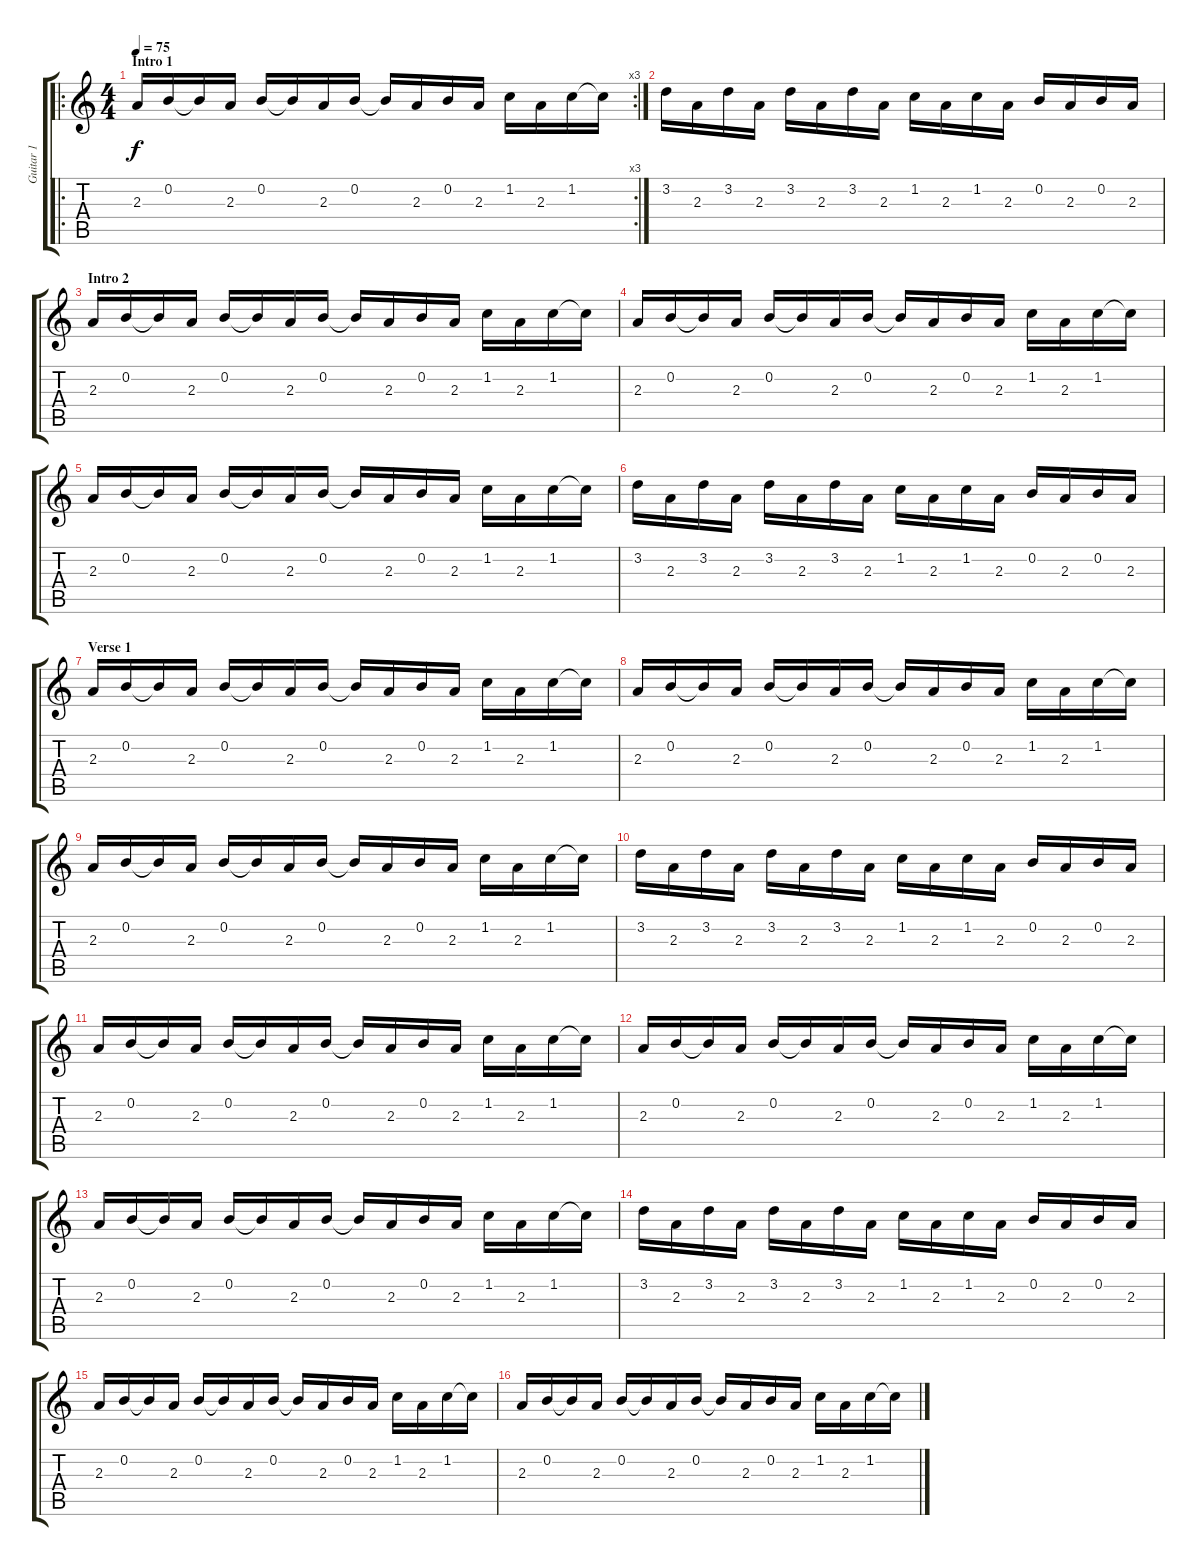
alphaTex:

\track ("Guitar 1" "Guitar 1") {instrument acousticguitarnylon}
\staff {score tabs}
\tuning (E4 B3 G3 D3 A2 E2) {hide}
\ro
\rc 3
\ts (4 4)
\section ("" "Intro 1")
\tempo 75
\clef g2
\ks c
2.3.16{dy f instrument acousticguitarnylon} 0.2.16 0.2{t}.16 2.3.16 0.2.16 0.2{t}.16 2.3.16 0.2.16 0.2{t}.16 2.3.16 0.2.16 2.3.16 1.2.16 2.3.16 1.2.16 1.2{t}.16 |
3.2.16 2.3.16 3.2.16 2.3.16 3.2.16 2.3.16 3.2.16 2.3.16 1.2.16 2.3.16 1.2.16 2.3.16 0.2.16 2.3.16 0.2.16 2.3.16 |
\section ("" "Intro 2")
2.3.16 0.2.16 0.2{t}.16 2.3.16 0.2.16 0.2{t}.16 2.3.16 0.2.16 0.2{t}.16 2.3.16 0.2.16 2.3.16 1.2.16 2.3.16 1.2.16 1.2{t}.16 |
2.3.16 0.2.16 0.2{t}.16 2.3.16 0.2.16 0.2{t}.16 2.3.16 0.2.16 0.2{t}.16 2.3.16 0.2.16 2.3.16 1.2.16 2.3.16 1.2.16 1.2{t}.16 |
2.3.16 0.2.16 0.2{t}.16 2.3.16 0.2.16 0.2{t}.16 2.3.16 0.2.16 0.2{t}.16 2.3.16 0.2.16 2.3.16 1.2.16 2.3.16 1.2.16 1.2{t}.16 |
3.2.16 2.3.16 3.2.16 2.3.16 3.2.16 2.3.16 3.2.16 2.3.16 1.2.16 2.3.16 1.2.16 2.3.16 0.2.16 2.3.16 0.2.16 2.3.16 |
\section ("" "Verse 1")
2.3.16 0.2.16 0.2{t}.16 2.3.16 0.2.16 0.2{t}.16 2.3.16 0.2.16 0.2{t}.16 2.3.16 0.2.16 2.3.16 1.2.16 2.3.16 1.2.16 1.2{t}.16 |
2.3.16 0.2.16 0.2{t}.16 2.3.16 0.2.16 0.2{t}.16 2.3.16 0.2.16 0.2{t}.16 2.3.16 0.2.16 2.3.16 1.2.16 2.3.16 1.2.16 1.2{t}.16 |
2.3.16 0.2.16 0.2{t}.16 2.3.16 0.2.16 0.2{t}.16 2.3.16 0.2.16 0.2{t}.16 2.3.16 0.2.16 2.3.16 1.2.16 2.3.16 1.2.16 1.2{t}.16 |
3.2.16 2.3.16 3.2.16 2.3.16 3.2.16 2.3.16 3.2.16 2.3.16 1.2.16 2.3.16 1.2.16 2.3.16 0.2.16 2.3.16 0.2.16 2.3.16 |
2.3.16 0.2.16 0.2{t}.16 2.3.16 0.2.16 0.2{t}.16 2.3.16 0.2.16 0.2{t}.16 2.3.16 0.2.16 2.3.16 1.2.16 2.3.16 1.2.16 1.2{t}.16 |
2.3.16 0.2.16 0.2{t}.16 2.3.16 0.2.16 0.2{t}.16 2.3.16 0.2.16 0.2{t}.16 2.3.16 0.2.16 2.3.16 1.2.16 2.3.16 1.2.16 1.2{t}.16 |
2.3.16 0.2.16 0.2{t}.16 2.3.16 0.2.16 0.2{t}.16 2.3.16 0.2.16 0.2{t}.16 2.3.16 0.2.16 2.3.16 1.2.16 2.3.16 1.2.16 1.2{t}.16 |
3.2.16 2.3.16 3.2.16 2.3.16 3.2.16 2.3.16 3.2.16 2.3.16 1.2.16 2.3.16 1.2.16 2.3.16 0.2.16 2.3.16 0.2.16 2.3.16 |
2.3.16 0.2.16 0.2{t}.16 2.3.16 0.2.16 0.2{t}.16 2.3.16 0.2.16 0.2{t}.16 2.3.16 0.2.16 2.3.16 1.2.16 2.3.16 1.2.16 1.2{t}.16 |
2.3.16 0.2.16 0.2{t}.16 2.3.16 0.2.16 0.2{t}.16 2.3.16 0.2.16 0.2{t}.16 2.3.16 0.2.16 2.3.16 1.2.16 2.3.16 1.2.16 1.2{t}.16
